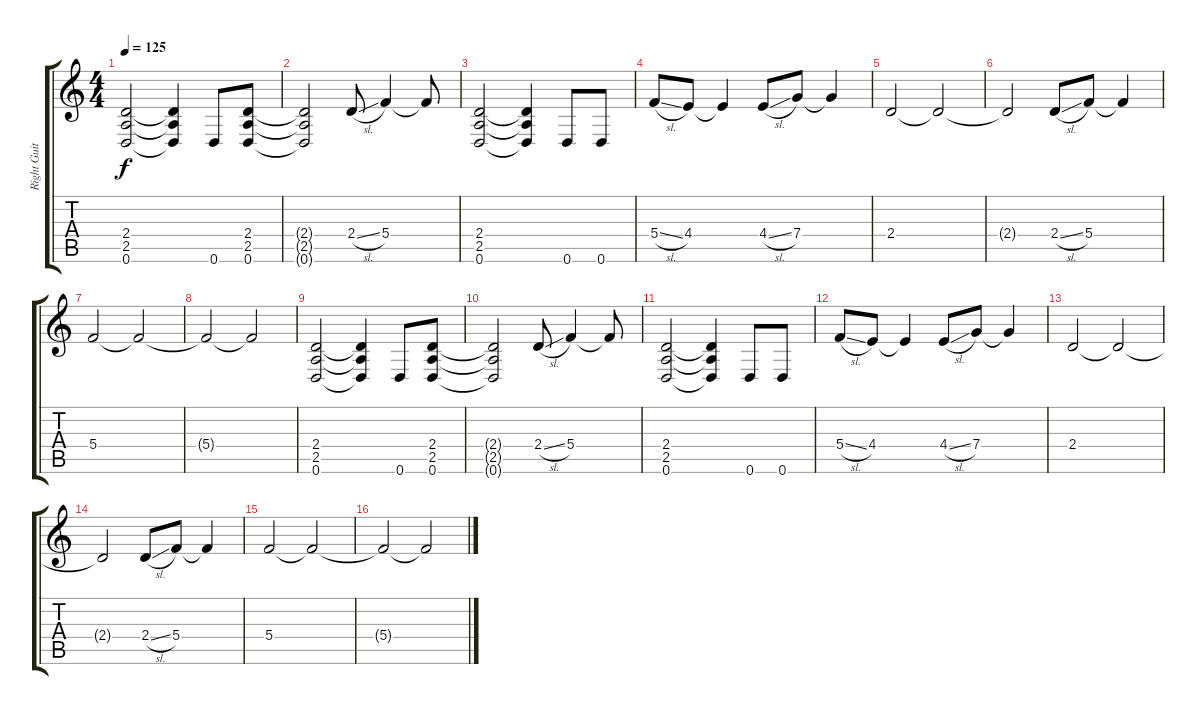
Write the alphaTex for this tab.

\track ("Right Guitar" "Right Guit") {instrument distortionguitar}
\staff {score tabs}
\tuning (D4 A3 F3 C3 G2 D2) {hide}
\ts (4 4)
\tempo 125
\clef g2
\ks c
(2.4 2.5 0.6).2{dy f} (2.4{t} 2.5{t} 0.6{t}).4 0.6.8 (2.4 2.5 0.6).8 |
(2.4{t} 2.5{t} 0.6{t}).2 2.4{sl}.8 5.4.4 5.4{t}.8 |
(2.4 2.5 0.6).2 (2.4{t} 2.5{t} 0.6{t}).4 0.6.8 0.6.8 |
5.4{sl}.8 4.4.8 4.4{t}.4 4.4{sl}.8 7.4.8 7.4{t}.4 |
2.4.2 2.4{t}.2 |
2.4{t}.2 2.4{sl}.8 5.4.8 5.4{t}.4 |
5.4.2 5.4{t}.2 |
5.4{t}.2 5.4{t}.2 |
(2.4 2.5 0.6).2 (2.4{t} 2.5{t} 0.6{t}).4 0.6.8 (2.4 2.5 0.6).8 |
(2.4{t} 2.5{t} 0.6{t}).2 2.4{sl}.8 5.4.4 5.4{t}.8 |
(2.4 2.5 0.6).2 (2.4{t} 2.5{t} 0.6{t}).4 0.6.8 0.6.8 |
5.4{sl}.8 4.4.8 4.4{t}.4 4.4{sl}.8 7.4.8 7.4{t}.4 |
2.4.2 2.4{t}.2 |
2.4{t}.2 2.4{sl}.8 5.4.8 5.4{t}.4 |
5.4.2 5.4{t}.2 |
5.4{t}.2 5.4{t}.2
